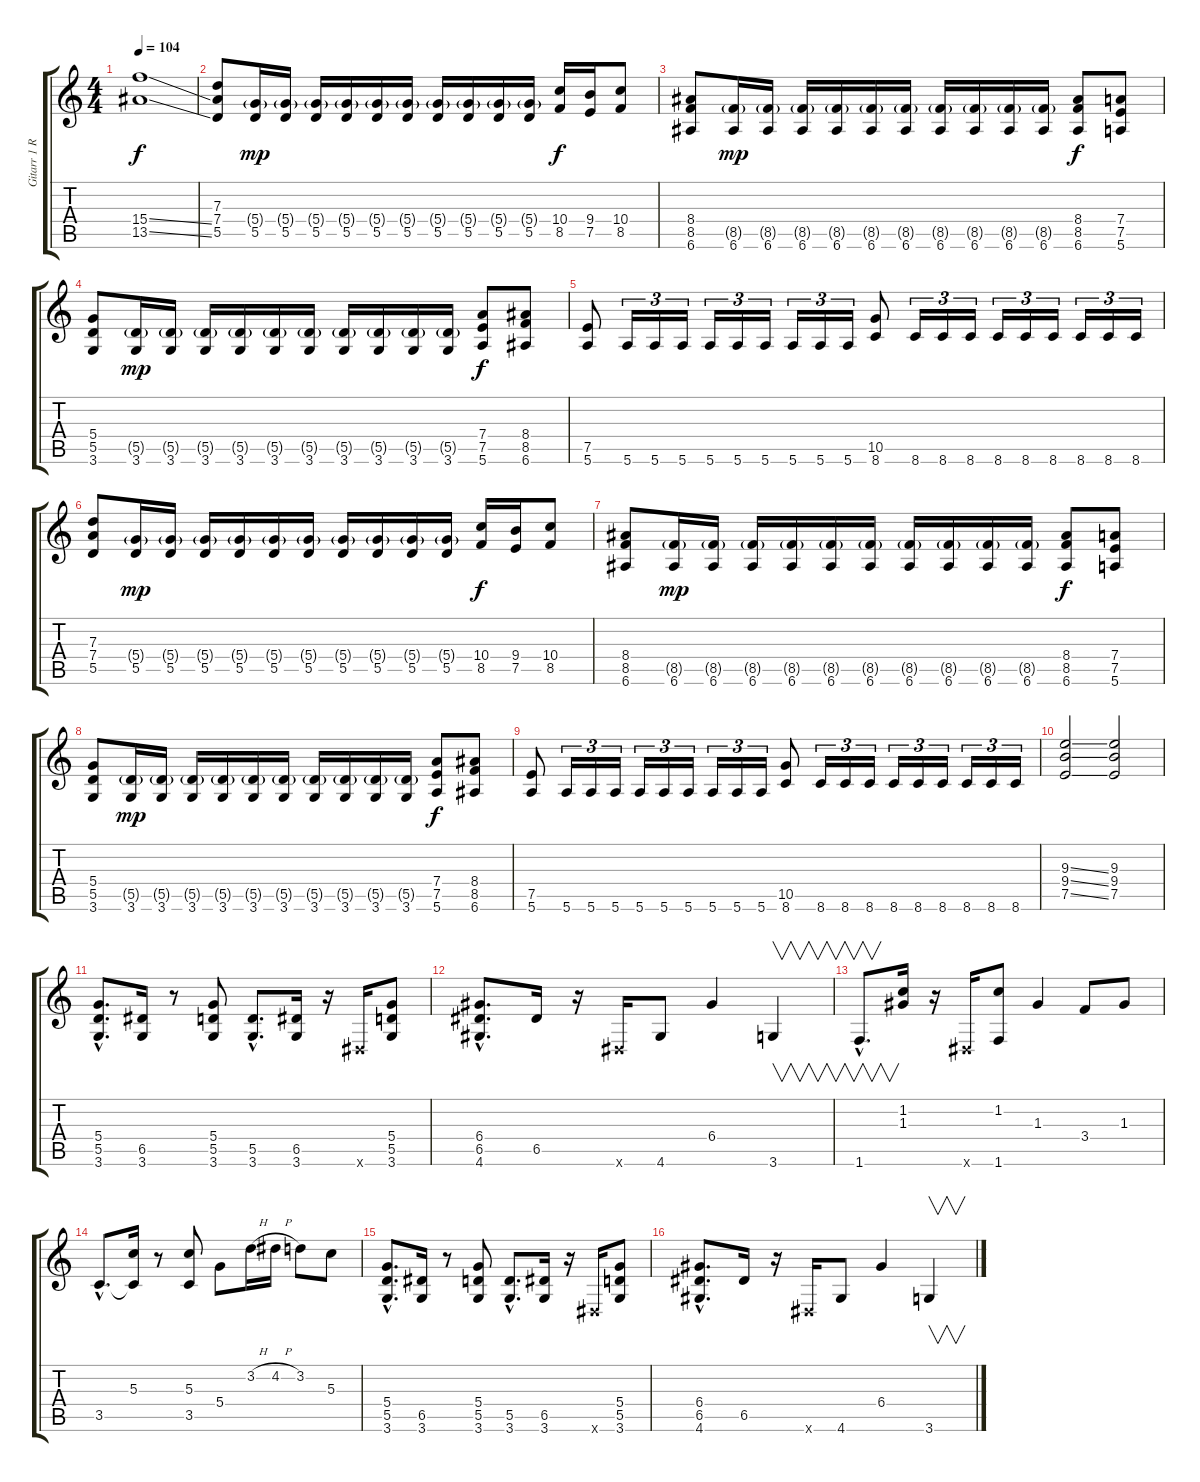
\track ("Gitarr 1 Rytm" "Gitarr 1 R") {instrument distortionguitar}
\staff {score tabs}
\tuning (E4 B3 G3 D3 A2 E2) {hide}
\ts (4 4)
\tempo 104
\clef g2
\ks c
(15.4{ss} 13.5{ss}).1{dy f instrument distortionguitar} |
(7.3 7.4 5.5).8 (5.4{g} 5.5).16{dy mp} (5.4{g} 5.5).16 (5.4{g} 5.5).16 (5.4{g} 5.5).16 (5.4{g} 5.5).16 (5.4{g} 5.5).16 (5.4{g} 5.5).16 (5.4{g} 5.5).16 (5.4{g} 5.5).16 (5.4{g} 5.5).16 (10.4 8.5).16{dy f} (9.4 7.5).16 (10.4 8.5).8 |
(8.4 8.5 6.6).8 (8.5{g} 6.6).16{dy mp} (8.5{g} 6.6).16 (8.5{g} 6.6).16 (8.5{g} 6.6).16 (8.5{g} 6.6).16 (8.5{g} 6.6).16 (8.5{g} 6.6).16 (8.5{g} 6.6).16 (8.5{g} 6.6).16 (8.5{g} 6.6).16 (8.4 8.5 6.6).8{dy f} (7.4 7.5 5.6).8 |
(5.4 5.5 3.6).8 (5.5{g} 3.6).16{dy mp} (5.5{g} 3.6).16 (5.5{g} 3.6).16 (5.5{g} 3.6).16 (5.5{g} 3.6).16 (5.5{g} 3.6).16 (5.5{g} 3.6).16 (5.5{g} 3.6).16 (5.5{g} 3.6).16 (5.5{g} 3.6).16 (7.4 7.5 5.6).8{dy f} (8.4 8.5 6.6).8 |
(7.5 5.6).8 5.6.16{tu (3 2)} 5.6.16{tu (3 2)} 5.6.16{tu (3 2)} 5.6.16{tu (3 2)} 5.6.16{tu (3 2)} 5.6.16{tu (3 2)} 5.6.16{tu (3 2)} 5.6.16{tu (3 2)} 5.6.16{tu (3 2)} (10.5 8.6).8 8.6.16{tu (3 2)} 8.6.16{tu (3 2)} 8.6.16{tu (3 2)} 8.6.16{tu (3 2)} 8.6.16{tu (3 2)} 8.6.16{tu (3 2)} 8.6.16{tu (3 2)} 8.6.16{tu (3 2)} 8.6.16{tu (3 2)} |
(7.3 7.4 5.5).8 (5.4{g} 5.5).16{dy mp} (5.4{g} 5.5).16 (5.4{g} 5.5).16 (5.4{g} 5.5).16 (5.4{g} 5.5).16 (5.4{g} 5.5).16 (5.4{g} 5.5).16 (5.4{g} 5.5).16 (5.4{g} 5.5).16 (5.4{g} 5.5).16 (10.4 8.5).16{dy f} (9.4 7.5).16 (10.4 8.5).8 |
(8.4 8.5 6.6).8 (8.5{g} 6.6).16{dy mp} (8.5{g} 6.6).16 (8.5{g} 6.6).16 (8.5{g} 6.6).16 (8.5{g} 6.6).16 (8.5{g} 6.6).16 (8.5{g} 6.6).16 (8.5{g} 6.6).16 (8.5{g} 6.6).16 (8.5{g} 6.6).16 (8.4 8.5 6.6).8{dy f} (7.4 7.5 5.6).8 |
(5.4 5.5 3.6).8 (5.5{g} 3.6).16{dy mp} (5.5{g} 3.6).16 (5.5{g} 3.6).16 (5.5{g} 3.6).16 (5.5{g} 3.6).16 (5.5{g} 3.6).16 (5.5{g} 3.6).16 (5.5{g} 3.6).16 (5.5{g} 3.6).16 (5.5{g} 3.6).16 (7.4 7.5 5.6).8{dy f} (8.4 8.5 6.6).8 |
(7.5 5.6).8 5.6.16{tu (3 2)} 5.6.16{tu (3 2)} 5.6.16{tu (3 2)} 5.6.16{tu (3 2)} 5.6.16{tu (3 2)} 5.6.16{tu (3 2)} 5.6.16{tu (3 2)} 5.6.16{tu (3 2)} 5.6.16{tu (3 2)} (10.5 8.6).8 8.6.16{tu (3 2)} 8.6.16{tu (3 2)} 8.6.16{tu (3 2)} 8.6.16{tu (3 2)} 8.6.16{tu (3 2)} 8.6.16{tu (3 2)} 8.6.16{tu (3 2)} 8.6.16{tu (3 2)} 8.6.16{tu (3 2)} |
(9.3{ss} 9.4{ss} 7.5{ss}).2 (9.3 9.4 7.5).2 |
(5.4{hac} 5.5{hac} 3.6{hac}).8{d} (6.5 3.6).16 r.8 (5.4 5.5 3.6).8 (5.5{hac} 3.6{hac}).8{d} (6.5 3.6).16 r.16 -1.6{x}.16 (5.4 5.5 3.6).8 |
(6.4{hac} 6.5{hac} 4.6{hac}).8{d} 6.5.16 r.16 -1.6{x}.16 4.6.8 6.4.4 3.6.4{v} |
1.6{hac}.8{v d} (1.2 1.3).16 r.16 -1.6{x}.16 (1.2 1.6).8 1.3.4 3.4.8 1.3.8 |
3.5{hac}.8{d} (5.3 3.5{t}).16 r.8 (5.3 3.5).8 5.4.8 3.2{h}.16 4.2{h}.16 3.2.8 5.3.8 |
(5.4{hac} 5.5{hac} 3.6{hac}).8{d} (6.5 3.6).16 r.8 (5.4 5.5 3.6).8 (5.5{hac} 3.6{hac}).8{d} (6.5 3.6).16 r.16 -1.6{x}.16 (5.4 5.5 3.6).8 |
(6.4{hac} 6.5{hac} 4.6{hac}).8{d} 6.5.16 r.16 -1.6{x}.16 4.6.8 6.4.4 3.6.4{v}
